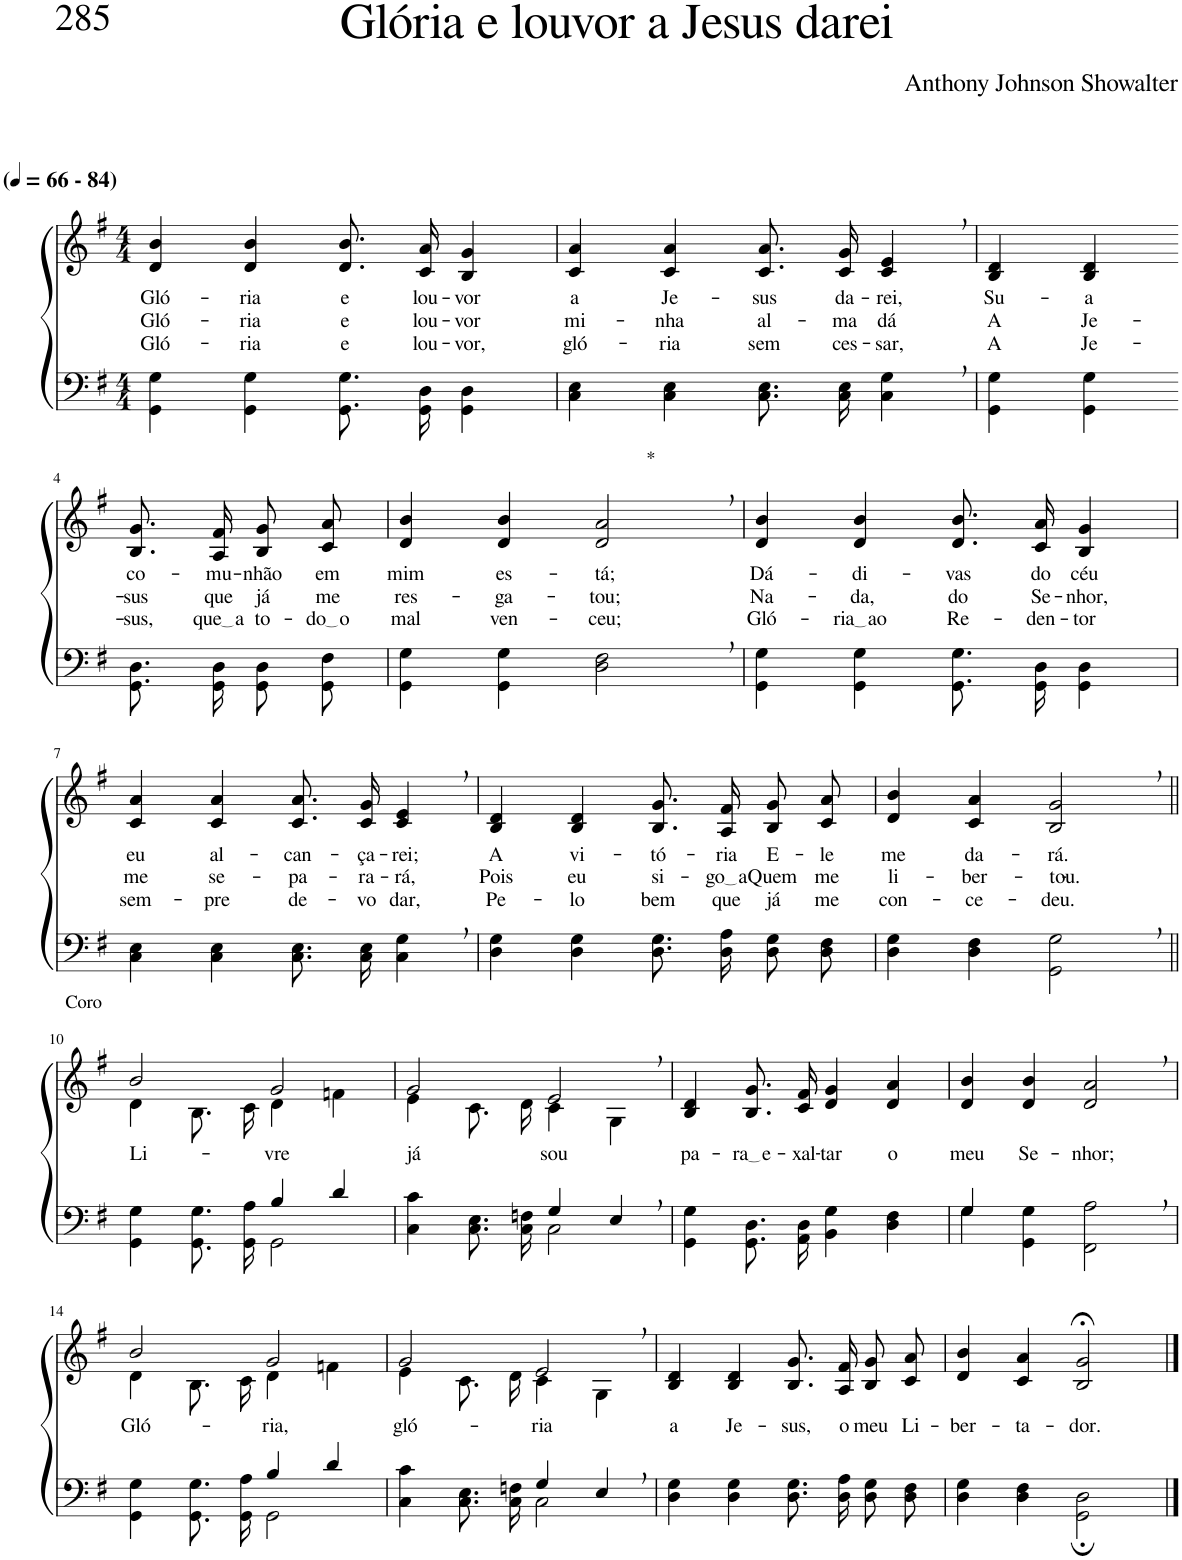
**kern	**kern	**text	**text	**text
*part2	*part1	*part1	*part1	*part1
*staff2	*staff1	*staff1	*staff1	*staff1
*I"Parte III e IV	*I"Parte I e II	*	*	*
*clefF4	*clefG2	*	*	*
*Trd-1c-2	*Trd-1c-2	*	*	*
*k[f#]	*k[f#]	*	*	*
*M4/4	*M4/4	*	*	*
*MM66	*MM66	*	*	*
=1	=1	=1	=1	=1
!	!LO:TX:a:B:t=(	!	!	!
!	!LO:TX:a:B:t=- 84)	!	!	!
!	!	!LO:LY:b	!LO:LY:b	!LO:LY:b
4GG\ 4G\	4d/ 4b/	Gló-	Gló-	Gló-
!	!	!LO:LY:b	!LO:LY:b	!LO:LY:b
4GG\ 4G\	4d/ 4b/	-ria	-ria	-ria
!	!	!LO:LY:b	!LO:LY:b	!LO:LY:b
8.GG/ 8.G/L	8.d/ 8.b/L	e	e	e
!	!	!LO:LY:b	!LO:LY:b	!LO:LY:b
16GG/ 16D/Jk	16c/ 16a/Jk	lou-	lou-	lou-
!	!	!LO:LY:b	!LO:LY:b	!LO:LY:b
4GG\ 4D\	4B/ 4g/	-vor	-vor	-vor,
=2	=2	=2	=2	=2
!	!	!LO:LY:b	!LO:LY:b	!LO:LY:b
4C\ 4E\	4c/ 4a/	a	mi-	gló-
!	!	!LO:LY:b	!LO:LY:b	!LO:LY:b
4C\ 4E\	4c/ 4a/	Je-	-nha	-ria
!	!	!LO:LY:b	!LO:LY:b	!LO:LY:b
8.C\ 8.E\L	8.c/ 8.a/L	-sus	al-	sem
!	!	!LO:LY:b	!LO:LY:b	!LO:LY:b
16C\ 16E\Jk	16c/ 16g/Jk	da-	-ma	ces-
!	!	!LO:LY:b	!LO:LY:b	!LO:LY:b
4C\, 4G\,	4c/, 4e/,	-rei,	dá	-sar,
=3	=3	=3	=3	=3
!	!	!LO:LY:b	!LO:LY:b	!LO:LY:b
4GG\ 4G\	4B/ 4d/	Su-	A	A
!	!	!LO:LY:b	!LO:LY:b	!LO:LY:b
4GG\ 4G\	4B/ 4d/	-a	Je-	Je-
!!LO:LB:g=z
=4-	=4-	=4-	=4-	=4-
!	!	!LO:LY:b	!LO:LY:b	!LO:LY:b
8.GG/ 8.D/L	8.B/ 8.g/L	co-	-sus	-sus,
!	!	!LO:LY:b	!LO:LY:b	!LO:LY:b
16GG/ 16D/Jk	16A/ 16f#/Jk	-mu-	que	que a
!	!	!LO:LY:b	!LO:LY:b	!LO:LY:b
8GG/ 8D/L	8B/ 8g/L	-nhão	já	to-
!	!	!LO:LY:b	!LO:LY:b	!LO:LY:b
8GG/ 8F#/J	8c/ 8a/J	em	me	do o
=5	=5	=5	=5	=5
!	!	!LO:LY:b	!LO:LY:b	!LO:LY:b
4GG\ 4G\	4d/ 4b/	mim	res-	mal
!	!	!LO:LY:b	!LO:LY:b	!LO:LY:b
4GG\ 4G\	4d/ 4b/	es-	-ga-	ven-
!	!LO:TX:a:t=*	!	!	!
!	!	!LO:LY:b	!LO:LY:b	!LO:LY:b
2D\, 2F#\,	2d/, 2a/,	-tá;	-tou;	-ceu;
=6	=6	=6	=6	=6
!	!	!LO:LY:b	!LO:LY:b	!LO:LY:b
4GG\ 4G\	4d/ 4b/	Dá-	Na-	Gló-
!	!	!LO:LY:b	!LO:LY:b	!LO:LY:b
4GG\ 4G\	4d/ 4b/	-di-	-da,	ria ao
!	!	!LO:LY:b	!LO:LY:b	!LO:LY:b
8.GG/ 8.G/L	8.d/ 8.b/L	-vas	do	Re-
!	!	!LO:LY:b	!LO:LY:b	!LO:LY:b
16GG/ 16D/Jk	16c/ 16a/Jk	do	Se-	-den-
!	!	!LO:LY:b	!LO:LY:b	!LO:LY:b
4GG\ 4D\	4B/ 4g/	céu	-nhor,	-tor
!!LO:LB:g=z
=7	=7	=7	=7	=7
!	!	!LO:LY:b	!LO:LY:b	!LO:LY:b
4C\ 4E\	4c/ 4a/	eu	me	sem-
!	!	!LO:LY:b	!LO:LY:b	!LO:LY:b
4C\ 4E\	4c/ 4a/	al-	se-	-pre
!	!	!LO:LY:b	!LO:LY:b	!LO:LY:b
8.C\ 8.E\L	8.c/ 8.a/L	-can-	-pa-	de-
!	!	!LO:LY:b	!LO:LY:b	!LO:LY:b
16C\ 16E\Jk	16c/ 16g/Jk	-ça-	-ra-	-vo
!	!	!LO:LY:b	!LO:LY:b	!LO:LY:b
4C\, 4G\,	4c/, 4e/,	-rei;	-rá,	dar,
=8	=8	=8	=8	=8
!	!	!LO:LY:b	!LO:LY:b	!LO:LY:b
4D\ 4G\	4B/ 4d/	A	Pois	Pe-
!	!	!LO:LY:b	!LO:LY:b	!LO:LY:b
4D\ 4G\	4B/ 4d/	vi-	eu	-lo
!	!	!LO:LY:b	!LO:LY:b	!LO:LY:b
8.D\ 8.G\L	8.B/ 8.g/L	-tó-	si-	bem
!	!	!LO:LY:b	!LO:LY:b	!LO:LY:b
16D\ 16A\Jk	16A/ 16f#/Jk	-ria	go a	que
!	!	!LO:LY:b	!LO:LY:b	!LO:LY:b
8D\ 8G\L	8B/ 8g/L	E-	Quem	já
!	!	!LO:LY:b	!LO:LY:b	!LO:LY:b
8D\ 8F#\J	8c/ 8a/J	-le	me	me
=9	=9	=9	=9	=9
!	!	!LO:LY:b	!LO:LY:b	!LO:LY:b
4D\ 4G\	4d/ 4b/	me	li-	con-
!	!	!LO:LY:b	!LO:LY:b	!LO:LY:b
4D\ 4F#\	4c/ 4a/	da-	-ber-	-ce-
!	!	!LO:LY:b	!LO:LY:b	!LO:LY:b
2GG\, 2G\,	2B/, 2g/,	-rá.	-tou.-	-deu.
!!LO:LB:g=z
=10||	=10||	=10||	=10||	=10||
*^	*^	*	*	*
!	!	!LO:TX:a:t=Coro	!	!	!	!
!	!	!	!	!LO:LY:b	!	!
2ryy	4GG\ 4G\	2b/	4d\	Li-	.	.
.	8.GG\ 8.G\L	.	8.B\L	.	.	.
.	16GG\ 16A\Jk	.	16c\Jk	.	.	.
!	!	!	!	!LO:LY:b	!	!
4B/	2GG\	2g/	4d\	-vre	.	.
4d/	.	.	4fn\	.	.	.
=11	=11	=11	=11	=11	=11	=11
!	!	!	!	!LO:LY:b	!	!
2ryy	4C\ 4c\	2g/	4e\	já	.	.
.	8.C\ 8.E\L	.	8.c\L	.	.	.
.	16C\ 16Fn\Jk	.	16d\Jk	.	.	.
!	!	!	!	!LO:LY:b	!	!
4G/	2C\	2e,/	4c\	sou	.	.
4E,/	.	.	4G\	.	.	.
*v	*v	*	*	*	*	*
=12	=12	=12	=12	=12	=12
!	!	!	!LO:LY:b	!	!
*	*v	*v	*	*	*
4GG\ 4G\	4B/ 4d/	pa-	.	.
!	!	!LO:LY:b	!	!
8.GG/ 8.D/L	8.B/ 8.g/L	ra e	.	.
!	!	!LO:LY:b	!	!
16AA/ 16D/Jk	16c/ 16f#/Jk	-xal-	.	.
!	!	!LO:LY:b	!	!
4BB\ 4G\	4d/ 4g/	-tar	.	.
!	!	!LO:LY:b	!	!
4D\ 4F#\	4d/ 4a/	o	.	.
=13	=13	=13	=13	=13
*^	*	*	*	*
!	!	!	!LO:LY:b	!	!
4G/	4G\	4d/ 4b/	meu	.	.
!	!	!	!LO:LY:b	!	!
2.ryy	4GG\ 4G\	4d/ 4b/	Se-	.	.
!	!	!	!LO:LY:b	!	!
.	2FF#\ 2A\	2d/, 2a/,	-nhor;	.	.
!!LO:LB:g=z
=14	=14	=14	=14	=14	=14
!	!	!	!LO:LY:b	!	!
*	*	*^	*	*	*
2ryy	4GG\ 4G\	2b/	4d\	Gló-	.	.
.	8.GG\ 8.G\L	.	8.B\L	.	.	.
.	16GG\ 16A\Jk	.	16c\Jk	.	.	.
!	!	!	!	!LO:LY:b	!	!
4B/	2GG\	2g/	4d\	-ria,	.	.
4d/	.	.	4fn\	.	.	.
=15	=15	=15	=15	=15	=15	=15
!	!	!	!	!LO:LY:b	!	!
2ryy	4C\ 4c\	2g/	4e\	gló-	.	.
.	8.C\ 8.E\L	.	8.c\L	.	.	.
.	16C\ 16Fn\Jk	.	16d\Jk	.	.	.
!	!	!	!	!LO:LY:b	!	!
4G/	2C\	2e,/	4c\	-ria	.	.
4E,/	.	.	4G\	.	.	.
*v	*v	*	*	*	*	*
=16	=16	=16	=16	=16	=16
!	!	!	!LO:LY:b	!	!
*	*v	*v	*	*	*
4D\ 4G\	4B/ 4d/	a	.	.
!	!	!LO:LY:b	!	!
4D\ 4G\	4B/ 4d/	Je-	.	.
!	!	!LO:LY:b	!	!
8.D\ 8.G\L	8.B/ 8.g/L	-sus,	.	.
!	!	!LO:LY:b	!	!
16D\ 16A\Jk	16A/ 16f#/Jk	o	.	.
!	!	!LO:LY:b	!	!
8D\ 8G\L	8B/ 8g/L	meu	.	.
!	!	!LO:LY:b	!	!
8D\ 8F#\J	8c/ 8a/J	Li-	.	.
=17	=17	=17	=17	=17
!	!	!LO:LY:b	!	!
4D\ 4G\	4d/ 4b/	-ber-	.	.
!	!	!LO:LY:b	!	!
4D\ 4F#\	4c/ 4a/	-ta-	.	.
!	!	!LO:LY:b	!	!
2GG\; 2D\;	2B/;< 2g/;<	-dor.	.	.
==	==	==	==	==
*-	*-	*-	*-	*-
